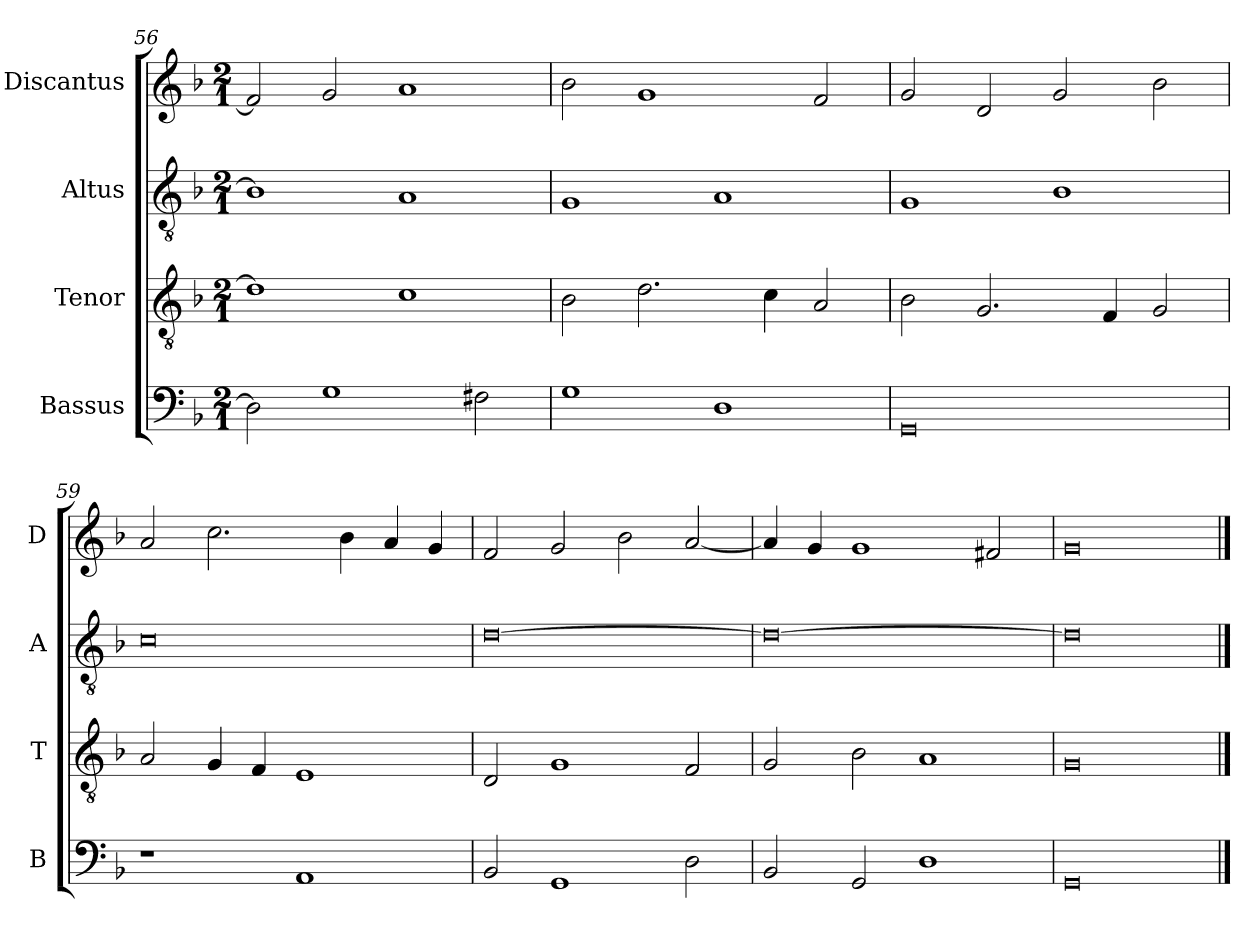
**kern	**kern	**kern	**kern
*part4	*part3	*part2	*part1
*staff4	*staff3	*staff2	*staff1
*I"Bassus	*I"Tenor	*I"Altus	*I"Discantus
*I'B	*I'T	*I'A	*I'D
*clefF4	*clefGv2	*clefGv2	*clefG2
*k[b-]	*k[b-]	*k[b-]	*k[b-]
*M2/1	*M2/1	*M2/1	*M2/1
=56	=56	=56	=56
2D\]	1d]	1B-]	2f/]
1G	.	.	2g/
.	1c	1A	1a
2F#X\	.	.	.
=57	=57	=57	=57
1G	2B-\	1G	2b-\
.	2.d\	.	1g
1D	.	1A	.
.	4c\	.	.
.	2A/	.	2f/
=58	=58	=58	=58
0GG	2B-\	1G	2g/
.	2.G/	.	2d/
.	.	1B-	2g/
.	4F/	.	.
.	2G/	.	2b-\
=59	=59	=59	=59
1r	2A/	0c	2a/
.	4G/	.	2.cc\
.	4F/	.	.
1AA	1E	.	.
.	.	.	4b-\
.	.	.	4a/
.	.	.	4g/
=60	=60	=60	=60
2BB-/	2D/	[0d	2f/
1GG	1G	.	2g/
.	.	.	2b-\
2D\	2F/	.	[2a/
=61	=61	=61	=61
2BB-/	2G/	0d_	4a/]
.	.	.	4g/
2GG/	2B-\	.	1g
1D	1A	.	.
.	.	.	2f#X/
=62	=62	=62	=62
0GG	0G	0d]	0g
==	==	==	==
*-	*-	*-	*-
